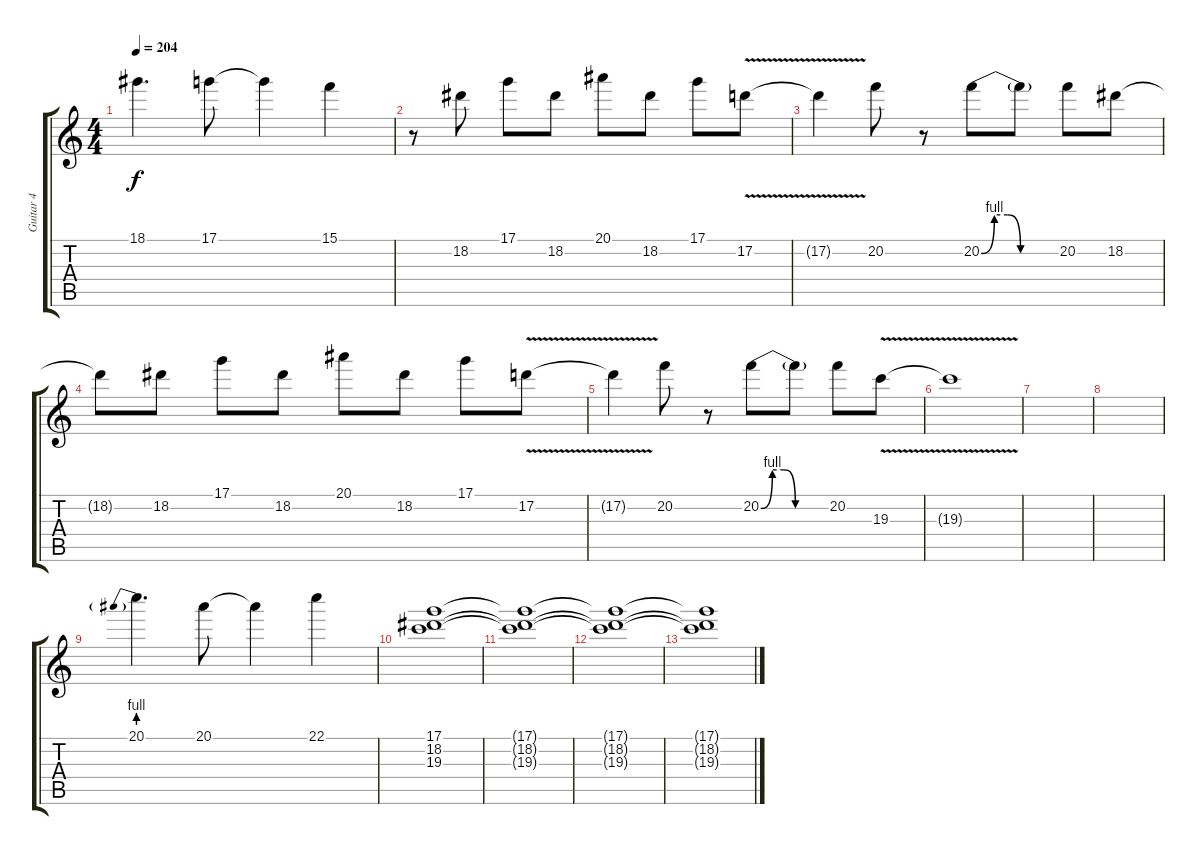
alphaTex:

\track ("Guitar 4" "Guitar 4") {instrument distortionguitar}
\staff {score tabs}
\tuning (D4 A3 F3 C3 G2 C2) {hide}
\ts (4 4)
\tempo 204
\clef g2
\ks c
18.1.4{d dy f} 17.1.8 17.1{t}.4 15.1.4 |
r.8 18.2.8 17.1.8 18.2.8 20.1.8 18.2.8 17.1.8 17.2{v}.8 |
17.2{t}.4 20.2.8 r.8 20.2{be (custom 0 0 10 4 20 4 30 0 60 0)}.8 20.2{t}.8 20.2.8 18.2.8 |
18.2{t}.8 18.2.8 17.1.8 18.2.8 20.1.8 18.2.8 17.1.8 17.2{v}.8 |
17.2{t}.4 20.2.8 r.8 20.2{be (custom 0 0 10 4 20 4 30 0 60 0)}.8 20.2{t}.8 20.2.8 19.3{v}.8 |
19.3{t}.1 |
|
|
20.1{be (prebend 0 4 60 4)}.4{d} 20.1.8 20.1{t}.4 22.1.4 |
(17.1 18.2 19.3).1 |
(17.1{t} 18.2{t} 19.3{t}).1 |
(17.1{t} 18.2{t} 19.3{t}).1 |
(17.1{t} 18.2{t} 19.3{t}).1
